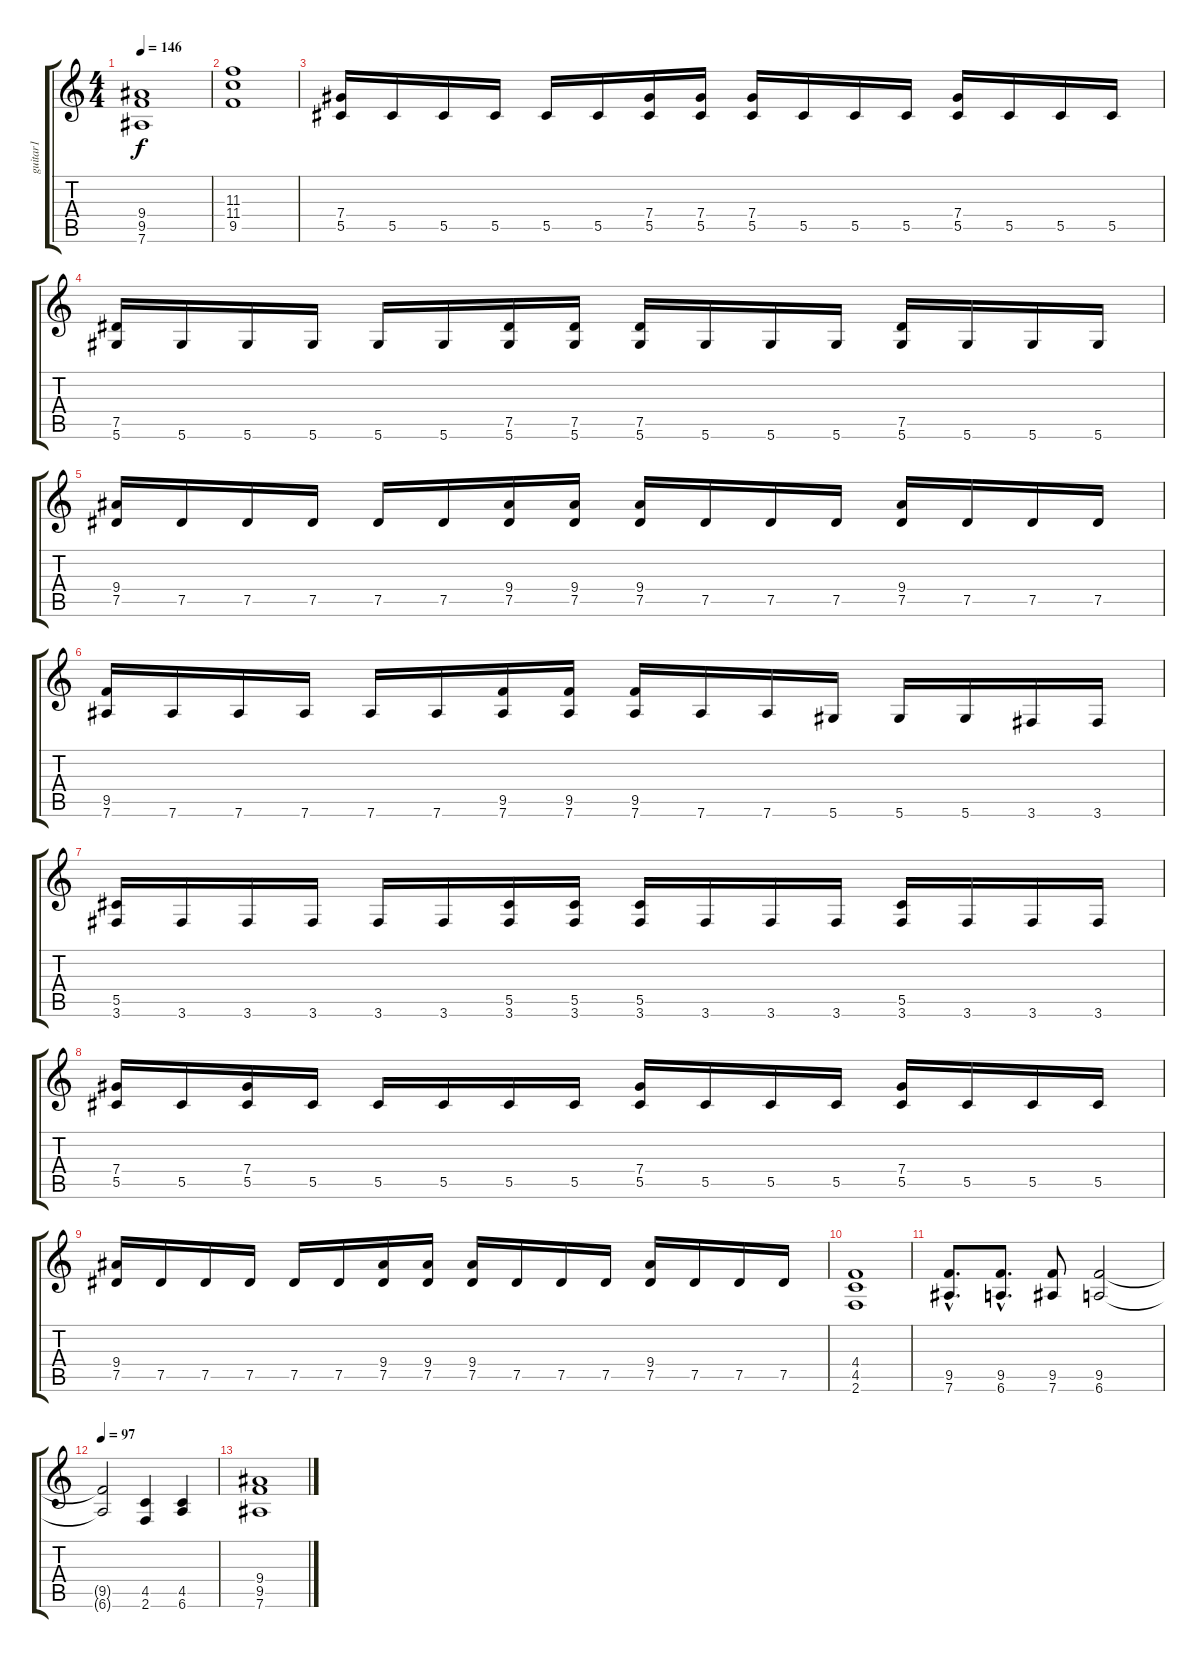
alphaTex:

\track ("guitar1" "guitar1") {instrument overdrivenguitar}
\staff {score tabs}
\tuning (Eb4 Bb3 Gb3 Db3 Ab2 Eb2) {hide}
\ts (4 4)
\tempo 146
\clef g2
\ks c
(9.4 9.5 7.6).1{dy f} |
(11.3 11.4 9.5).1 |
(7.4 5.5).16 5.5.16 5.5.16 5.5.16 5.5.16 5.5.16 (7.4 5.5).16 (7.4 5.5).16 (7.4 5.5).16 5.5.16 5.5.16 5.5.16 (7.4 5.5).16 5.5.16 5.5.16 5.5.16 |
(7.5 5.6).16 5.6.16 5.6.16 5.6.16 5.6.16 5.6.16 (7.5 5.6).16 (7.5 5.6).16 (7.5 5.6).16 5.6.16 5.6.16 5.6.16 (7.5 5.6).16 5.6.16 5.6.16 5.6.16 |
(9.4 7.5).16 7.5.16 7.5.16 7.5.16 7.5.16 7.5.16 (9.4 7.5).16 (9.4 7.5).16 (9.4 7.5).16 7.5.16 7.5.16 7.5.16 (9.4 7.5).16 7.5.16 7.5.16 7.5.16 |
(9.5 7.6).16 7.6.16 7.6.16 7.6.16 7.6.16 7.6.16 (9.5 7.6).16 (9.5 7.6).16 (9.5 7.6).16 7.6.16 7.6.16 5.6.16 5.6.16 5.6.16 3.6.16 3.6.16 |
(5.5 3.6).16 3.6.16 3.6.16 3.6.16 3.6.16 3.6.16 (5.5 3.6).16 (5.5 3.6).16 (5.5 3.6).16 3.6.16 3.6.16 3.6.16 (5.5 3.6).16 3.6.16 3.6.16 3.6.16 |
(7.4 5.5).16 5.5.16 (7.4 5.5).16 5.5.16 5.5.16 5.5.16 5.5.16 5.5.16 (7.4 5.5).16 5.5.16 5.5.16 5.5.16 (7.4 5.5).16 5.5.16 5.5.16 5.5.16 |
(9.4 7.5).16 7.5.16 7.5.16 7.5.16 7.5.16 7.5.16 (9.4 7.5).16 (9.4 7.5).16 (9.4 7.5).16 7.5.16 7.5.16 7.5.16 (9.4 7.5).16 7.5.16 7.5.16 7.5.16 |
(4.4 4.5 2.6).1 |
(9.5{hac} 7.6{hac}).8{d} (9.5{hac} 6.6{hac}).8{d} (9.5 7.6).8 (9.5 6.6).2 |
\tempo 97
(9.5{t} 6.6{t}).2 (4.5 2.6).4 (4.5 6.6).4 |
(9.4 9.5 7.6).1
